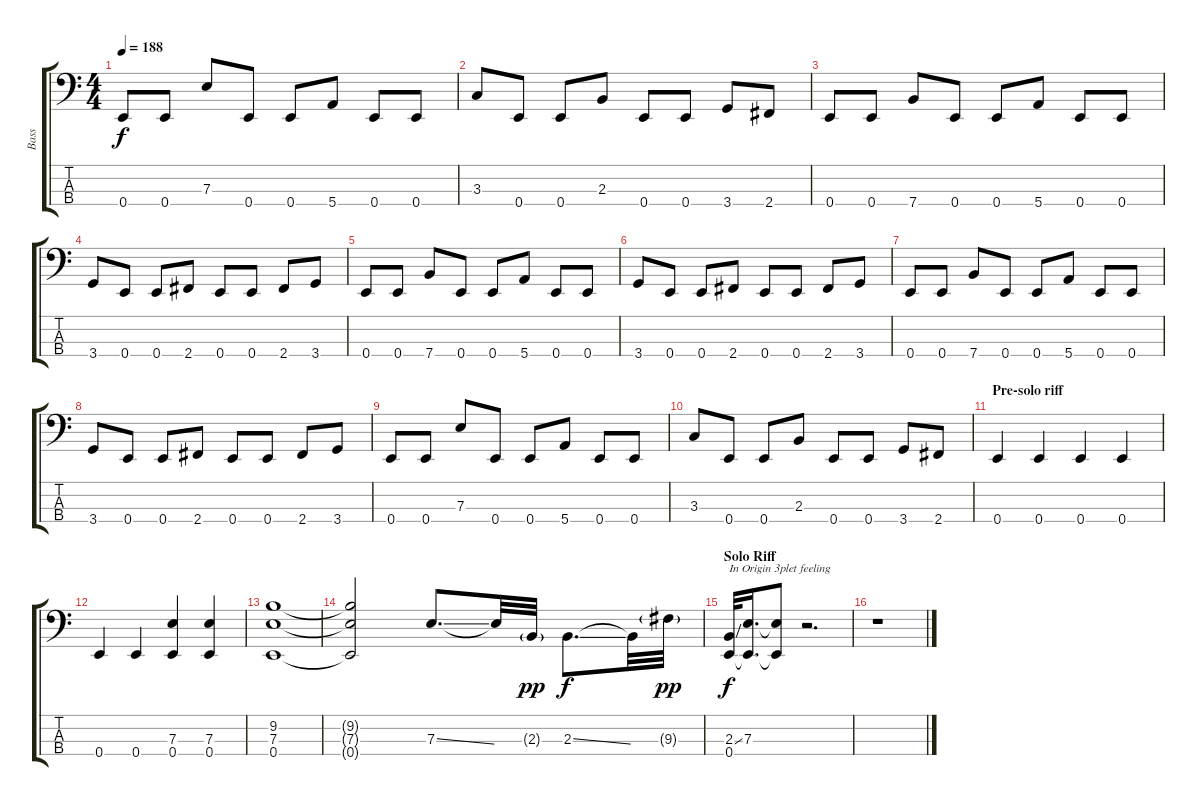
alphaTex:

\track ("Bass" "Bass") {instrument electricbassfinger}
\staff {score tabs}
\tuning (G2 D2 A1 E1) {hide}
\ts (4 4)
\tempo 188
\clef f4
\ks c
0.4.8{dy f} 0.4.8 7.3.8 0.4.8 0.4.8 5.4.8 0.4.8 0.4.8 |
3.3.8 0.4.8 0.4.8 2.3.8 0.4.8 0.4.8 3.4.8 2.4.8 |
0.4.8 0.4.8 7.4.8 0.4.8 0.4.8 5.4.8 0.4.8 0.4.8 |
3.4.8 0.4.8 0.4.8 2.4.8 0.4.8 0.4.8 2.4.8 3.4.8 |
0.4.8 0.4.8 7.4.8 0.4.8 0.4.8 5.4.8 0.4.8 0.4.8 |
3.4.8 0.4.8 0.4.8 2.4.8 0.4.8 0.4.8 2.4.8 3.4.8 |
0.4.8 0.4.8 7.4.8 0.4.8 0.4.8 5.4.8 0.4.8 0.4.8 |
3.4.8 0.4.8 0.4.8 2.4.8 0.4.8 0.4.8 2.4.8 3.4.8 |
0.4.8 0.4.8 7.3.8 0.4.8 0.4.8 5.4.8 0.4.8 0.4.8 |
3.3.8 0.4.8 0.4.8 2.3.8 0.4.8 0.4.8 3.4.8 2.4.8 |
\section ("" "Pre-solo riff")
0.4.4 0.4.4 0.4.4 0.4.4 |
0.4.4 0.4.4 (7.3 0.4).4 (7.3 0.4).4 |
(9.2 7.3 0.4).1 |
(9.2{t} 7.3{t} 0.4{t}).2 7.3{ss}.8{d} 7.3{t}.32 2.3{g}.32{dy pp} 2.3{ss}.8{d dy f} 2.3{t}.32 9.3{g}.32{dy pp} |
\section ("" "Solo Riff")
(2.3{ss} 0.4).32{txt "In Origin 3plet feeling" dy f} (7.3 0.4{t}).16{d} (7.3{t} 0.4{t}).8 r.2{d} |
r.1
